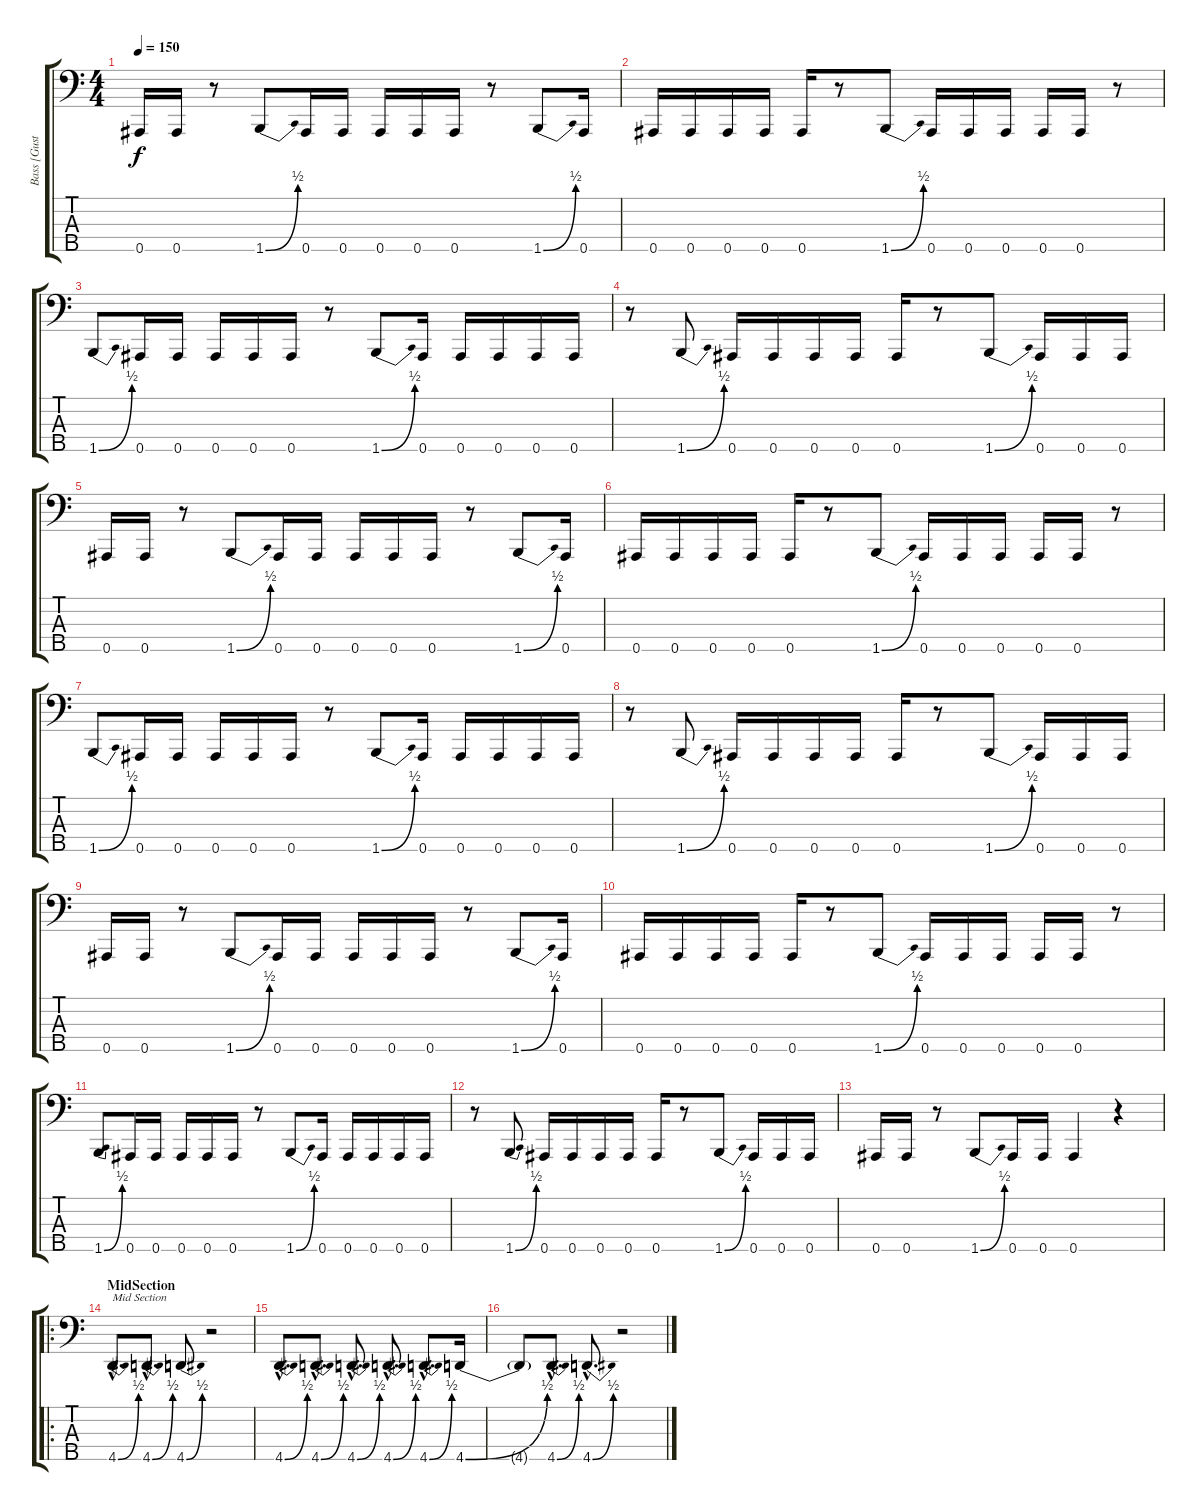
\track ("Bass [Gustaf Hielm]" "Bass [Gust") {instrument electricbasspick}
\staff {score tabs}
\tuning (Gb2 Db2 Ab1 Eb1 Bb0) {hide}
\ts (4 4)
\tempo 150
\clef f4
\ks c
0.5.16{dy f} 0.5.16 r.8 1.5{be (bend 0 0 60 2)}.8 0.5.16 0.5.16 0.5.16 0.5.16 0.5.16 r.8 1.5{be (bend 0 0 60 2)}.8 0.5.16 |
0.5.16 0.5.16 0.5.16 0.5.16 0.5.16 r.8 1.5{be (bend 0 0 60 2)}.8 0.5.16 0.5.16 0.5.16 0.5.16 0.5.16 r.8 |
1.5{be (bend 0 0 60 2)}.8 0.5.16 0.5.16 0.5.16 0.5.16 0.5.16 r.8 1.5{be (bend 0 0 60 2)}.8 0.5.16 0.5.16 0.5.16 0.5.16 0.5.16 |
r.8 1.5{be (bend 0 0 60 2)}.8 0.5.16 0.5.16 0.5.16 0.5.16 0.5.16 r.8 1.5{be (bend 0 0 60 2)}.8 0.5.16 0.5.16 0.5.16 |
0.5.16 0.5.16 r.8 1.5{be (bend 0 0 60 2)}.8 0.5.16 0.5.16 0.5.16 0.5.16 0.5.16 r.8 1.5{be (bend 0 0 60 2)}.8 0.5.16 |
0.5.16 0.5.16 0.5.16 0.5.16 0.5.16 r.8 1.5{be (bend 0 0 60 2)}.8 0.5.16 0.5.16 0.5.16 0.5.16 0.5.16 r.8 |
1.5{be (bend 0 0 60 2)}.8 0.5.16 0.5.16 0.5.16 0.5.16 0.5.16 r.8 1.5{be (bend 0 0 60 2)}.8 0.5.16 0.5.16 0.5.16 0.5.16 0.5.16 |
r.8 1.5{be (bend 0 0 60 2)}.8 0.5.16 0.5.16 0.5.16 0.5.16 0.5.16 r.8 1.5{be (bend 0 0 60 2)}.8 0.5.16 0.5.16 0.5.16 |
0.5.16 0.5.16 r.8 1.5{be (bend 0 0 60 2)}.8 0.5.16 0.5.16 0.5.16 0.5.16 0.5.16 r.8 1.5{be (bend 0 0 60 2)}.8 0.5.16 |
0.5.16 0.5.16 0.5.16 0.5.16 0.5.16 r.8 1.5{be (bend 0 0 60 2)}.8 0.5.16 0.5.16 0.5.16 0.5.16 0.5.16 r.8 |
1.5{be (bend 0 0 60 2)}.8 0.5.16 0.5.16 0.5.16 0.5.16 0.5.16 r.8 1.5{be (bend 0 0 60 2)}.8 0.5.16 0.5.16 0.5.16 0.5.16 0.5.16 |
r.8 1.5{be (bend 0 0 60 2)}.8 0.5.16 0.5.16 0.5.16 0.5.16 0.5.16 r.8 1.5{be (bend 0 0 60 2)}.8 0.5.16 0.5.16 0.5.16 |
0.5.16 0.5.16 r.8 1.5{be (bend 0 0 60 2)}.8 0.5.16 0.5.16 0.5.4 r.4 |
\ro
\section ("" "MidSection")
4.5{be (bend 0 0 60 2) hac}.8{d txt "Mid Section"} 4.5{be (bend 0 0 60 2) hac}.8{d} 4.5{be (bend 0 0 60 2)}.8 r.2 |
4.5{be (bend 0 0 60 2) hac}.8{d} 4.5{be (bend 0 0 60 2) hac}.8{d} 4.5{be (bend 0 0 60 2) hac}.8{d} 4.5{be (bend 0 0 60 2) hac}.8{d} 4.5{be (bend 0 0 60 2) hac}.8{d} 4.5{be (bend 0 0 60 2)}.16 |
4.5{t}.8 4.5{be (bend 0 0 60 2) hac}.8{d} 4.5{be (bend 0 0 60 2) hac}.8{d} r.2
